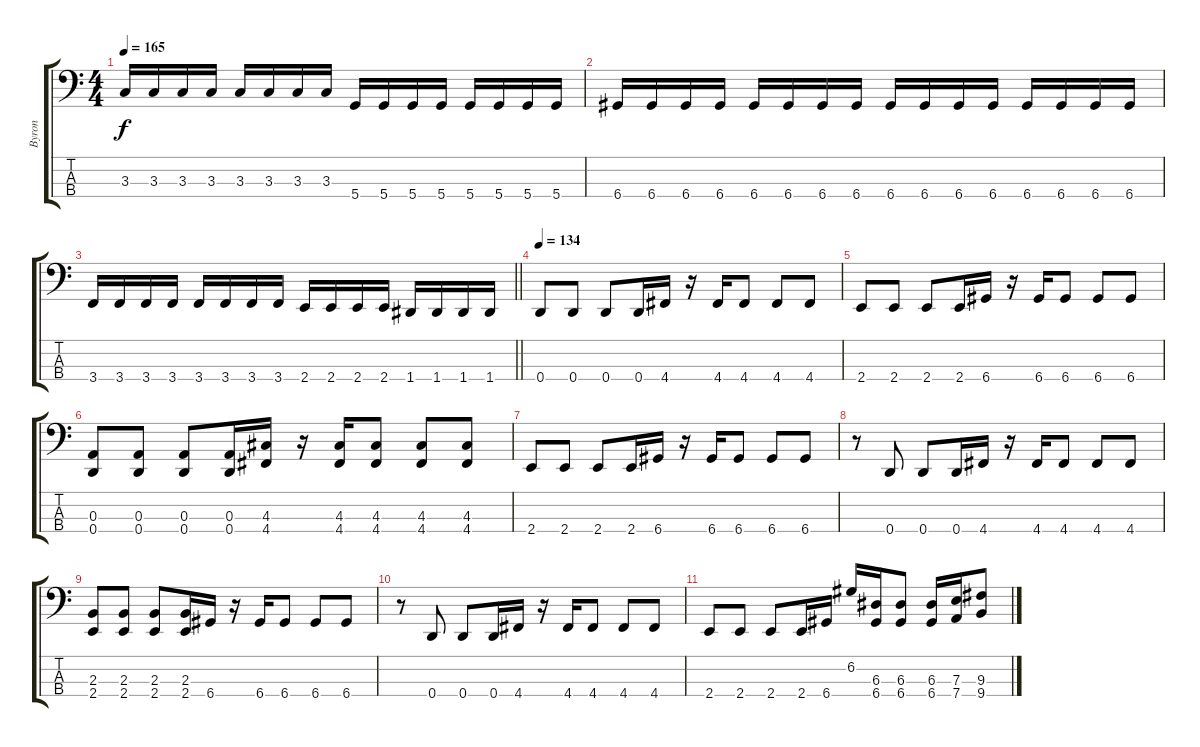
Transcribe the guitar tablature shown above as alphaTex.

\track ("Byron" "Byron") {instrument electricbassfinger}
\staff {score tabs}
\tuning (G2 D2 A1 D1) {hide}
\ts (4 4)
\tempo 165
\clef f4
\ks c
3.3.16{dy f} 3.3.16 3.3.16 3.3.16 3.3.16 3.3.16 3.3.16 3.3.16 5.4.16 5.4.16 5.4.16 5.4.16 5.4.16 5.4.16 5.4.16 5.4.16 |
6.4.16 6.4.16 6.4.16 6.4.16 6.4.16 6.4.16 6.4.16 6.4.16 6.4.16 6.4.16 6.4.16 6.4.16 6.4.16 6.4.16 6.4.16 6.4.16 |
\barLineRight lightlight
3.4.16 3.4.16 3.4.16 3.4.16 3.4.16 3.4.16 3.4.16 3.4.16 2.4.16 2.4.16 2.4.16 2.4.16 1.4.16 1.4.16 1.4.16 1.4.16 |
\tempo 134
0.4.8 0.4.8 0.4.8 0.4.16 4.4.16 r.16 4.4.16 4.4.8 4.4.8 4.4.8 |
2.4.8 2.4.8 2.4.8 2.4.16 6.4.16 r.16 6.4.16 6.4.8 6.4.8 6.4.8 |
(0.3 0.4).8 (0.3 0.4).8 (0.3 0.4).8 (0.3 0.4).16 (4.3 4.4).16 r.16 (4.3 4.4).16 (4.3 4.4).8 (4.3 4.4).8 (4.3 4.4).8 |
2.4.8 2.4.8 2.4.8 2.4.16 6.4.16 r.16 6.4.16 6.4.8 6.4.8 6.4.8 |
r.8 0.4.8 0.4.8 0.4.16 4.4.16 r.16 4.4.16 4.4.8 4.4.8 4.4.8 |
(2.3 2.4).8 (2.3 2.4).8 (2.3 2.4).8 (2.3 2.4).16 6.4.16 r.16 6.4.16 6.4.8 6.4.8 6.4.8 |
r.8 0.4.8 0.4.8 0.4.16 4.4.16 r.16 4.4.16 4.4.8 4.4.8 4.4.8 |
2.4.8 2.4.8 2.4.8 2.4.16 6.4.16 6.2.16 (6.3 6.4).16 (6.3 6.4).8 (6.3 6.4).16 (7.3 7.4).16 (9.3 9.4).8
